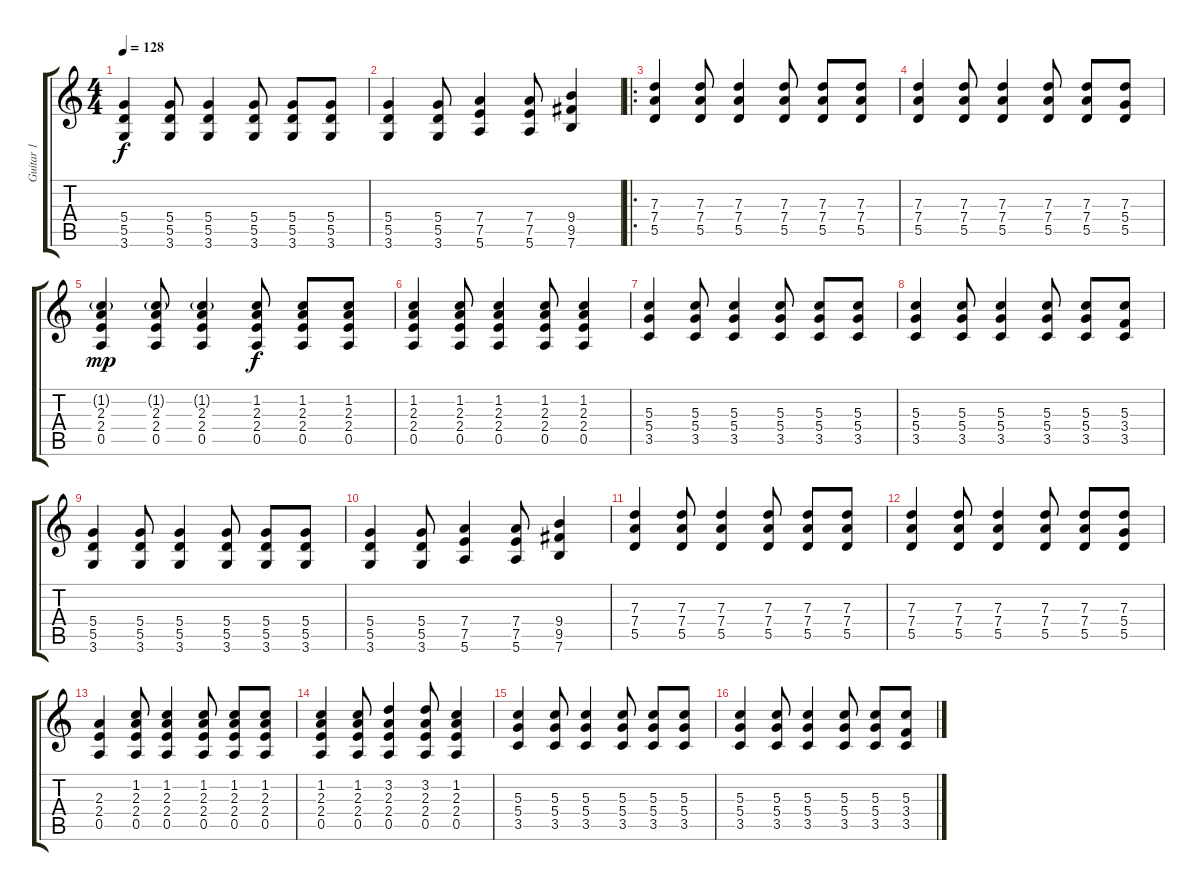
\track ("Guitar 1" "Guitar 1") {instrument distortionguitar}
\staff {score tabs}
\tuning (E4 B3 G3 D3 A2 E2) {hide}
\ts (4 4)
\tempo 128
\clef g2
\ks c
(5.4 5.5 3.6).4{dy f} (5.4 5.5 3.6).8 (5.4 5.5 3.6).4 (5.4 5.5 3.6).8 (5.4 5.5 3.6).8 (5.4 5.5 3.6).8 |
(5.4 5.5 3.6).4 (5.4 5.5 3.6).8 (7.4 7.5 5.6).4 (7.4 7.5 5.6).8 (9.4 9.5 7.6).4 |
\ro
(7.3 7.4 5.5).4 (7.3 7.4 5.5).8 (7.3 7.4 5.5).4 (7.3 7.4 5.5).8 (7.3 7.4 5.5).8 (7.3 7.4 5.5).8 |
(7.3 7.4 5.5).4 (7.3 7.4 5.5).8 (7.3 7.4 5.5).4 (7.3 7.4 5.5).8 (7.3 7.4 5.5).8 (7.3 5.4 5.5).8 |
(1.2{g} 2.3 2.4 0.5).4{dy mp} (1.2{g} 2.3 2.4 0.5).8 (1.2{g} 2.3 2.4 0.5).4 (1.2 2.3 2.4 0.5).8{dy f} (1.2 2.3 2.4 0.5).8 (1.2 2.3 2.4 0.5).8 |
(1.2 2.3 2.4 0.5).4 (1.2 2.3 2.4 0.5).8 (1.2 2.3 2.4 0.5).4 (1.2 2.3 2.4 0.5).8 (1.2 2.3 2.4 0.5).4 |
(5.3 5.4 3.5).4 (5.3 5.4 3.5).8 (5.3 5.4 3.5).4 (5.3 5.4 3.5).8 (5.3 5.4 3.5).8 (5.3 5.4 3.5).8 |
(5.3 5.4 3.5).4 (5.3 5.4 3.5).8 (5.3 5.4 3.5).4 (5.3 5.4 3.5).8 (5.3 5.4 3.5).8 (5.3 3.4 3.5).8 |
(5.4 5.5 3.6).4 (5.4 5.5 3.6).8 (5.4 5.5 3.6).4 (5.4 5.5 3.6).8 (5.4 5.5 3.6).8 (5.4 5.5 3.6).8 |
(5.4 5.5 3.6).4 (5.4 5.5 3.6).8 (7.4 7.5 5.6).4 (7.4 7.5 5.6).8 (9.4 9.5 7.6).4 |
(7.3 7.4 5.5).4 (7.3 7.4 5.5).8 (7.3 7.4 5.5).4 (7.3 7.4 5.5).8 (7.3 7.4 5.5).8 (7.3 7.4 5.5).8 |
(7.3 7.4 5.5).4 (7.3 7.4 5.5).8 (7.3 7.4 5.5).4 (7.3 7.4 5.5).8 (7.3 7.4 5.5).8 (7.3 5.4 5.5).8 |
(2.3 2.4 0.5).4 (1.2 2.3 2.4 0.5).8 (1.2 2.3 2.4 0.5).4 (1.2 2.3 2.4 0.5).8 (1.2 2.3 2.4 0.5).8 (1.2 2.3 2.4 0.5).8 |
(1.2 2.3 2.4 0.5).4 (1.2 2.3 2.4 0.5).8 (3.2 2.3 2.4 0.5).4 (3.2 2.3 2.4 0.5).8 (1.2 2.3 2.4 0.5).4 |
(5.3 5.4 3.5).4 (5.3 5.4 3.5).8 (5.3 5.4 3.5).4 (5.3 5.4 3.5).8 (5.3 5.4 3.5).8 (5.3 5.4 3.5).8 |
(5.3 5.4 3.5).4 (5.3 5.4 3.5).8 (5.3 5.4 3.5).4 (5.3 5.4 3.5).8 (5.3 5.4 3.5).8 (5.3 3.4 3.5).8
